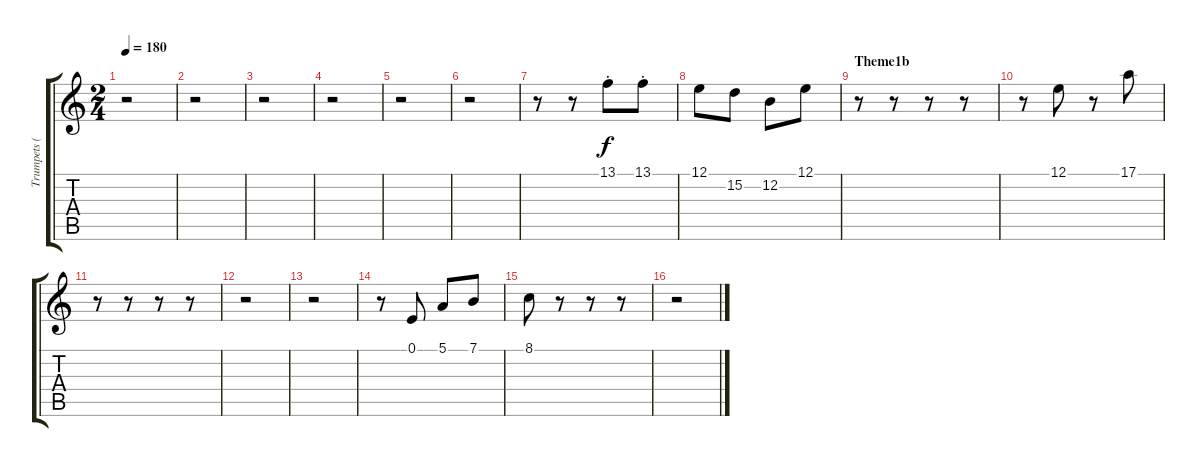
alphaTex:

\track ("Trumpets (two)" "Trumpets (") {instrument brasssection}
\staff {score tabs}
\tuning (E4 B3 G3 D3 A2 E2) {hide}
\ts (2 4)
\tempo 180
\clef g2
\ks c
r.2{dy f} |
r.2 |
r.2 |
r.2 |
r.2 |
r.2 |
r.8 r.8 13.1{st}.8 13.1{st}.8 |
12.1.8 15.2.8 12.2.8 12.1.8 |
\section ("" "Theme1b")
r.8 r.8 r.8 r.8 |
r.8 12.1.8 r.8 17.1.8 |
r.8 r.8 r.8 r.8 |
r.2 |
r.2 |
r.8 0.1.8 5.1.8 7.1.8 |
8.1.8 r.8 r.8 r.8 |
r.2
